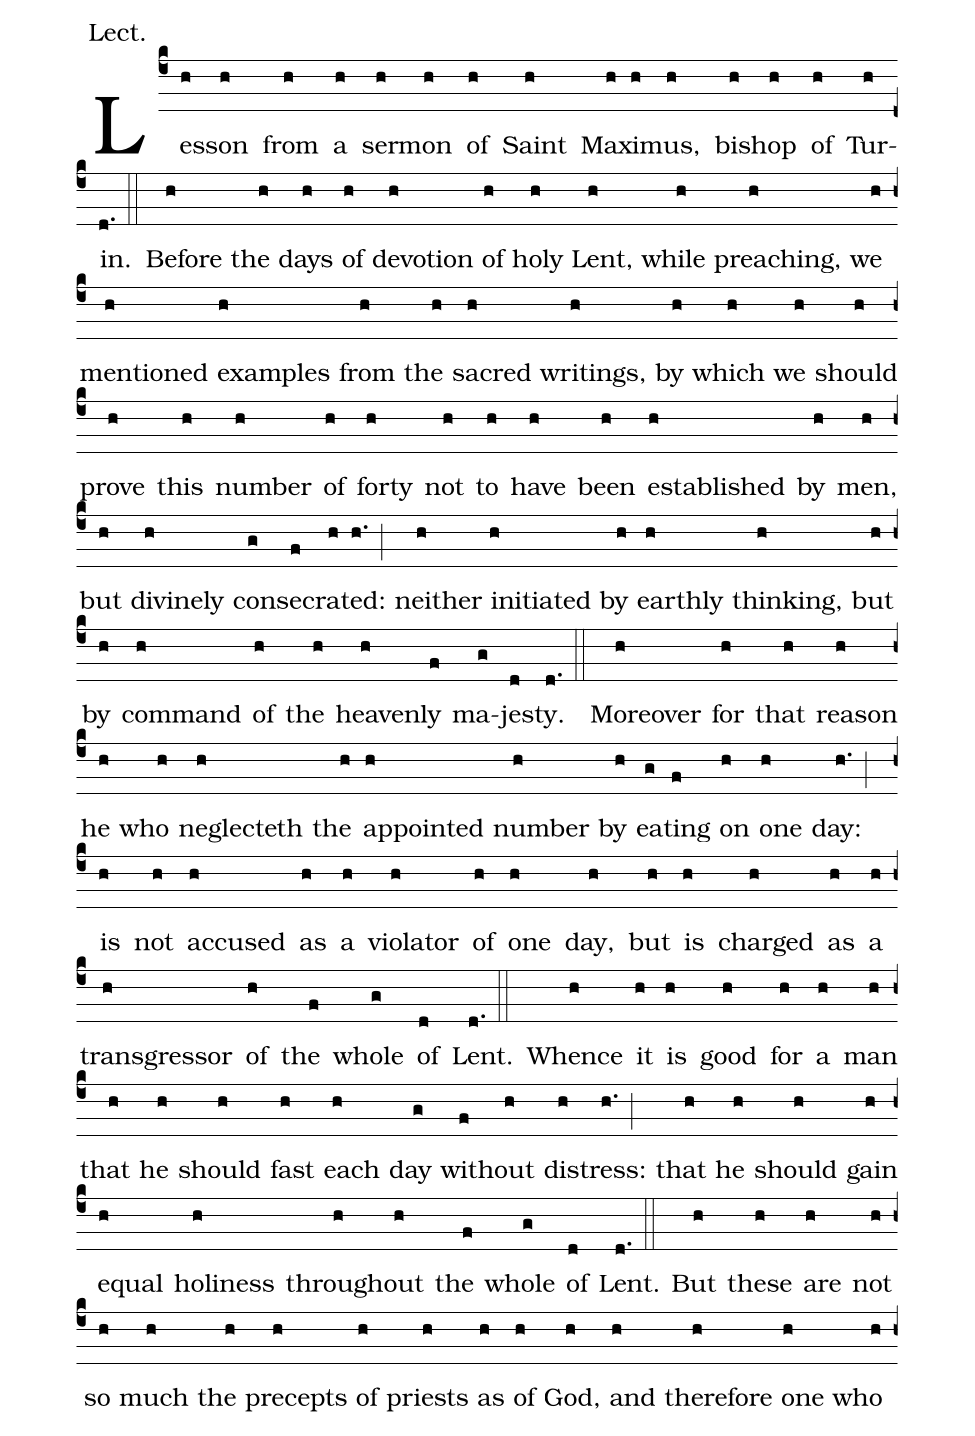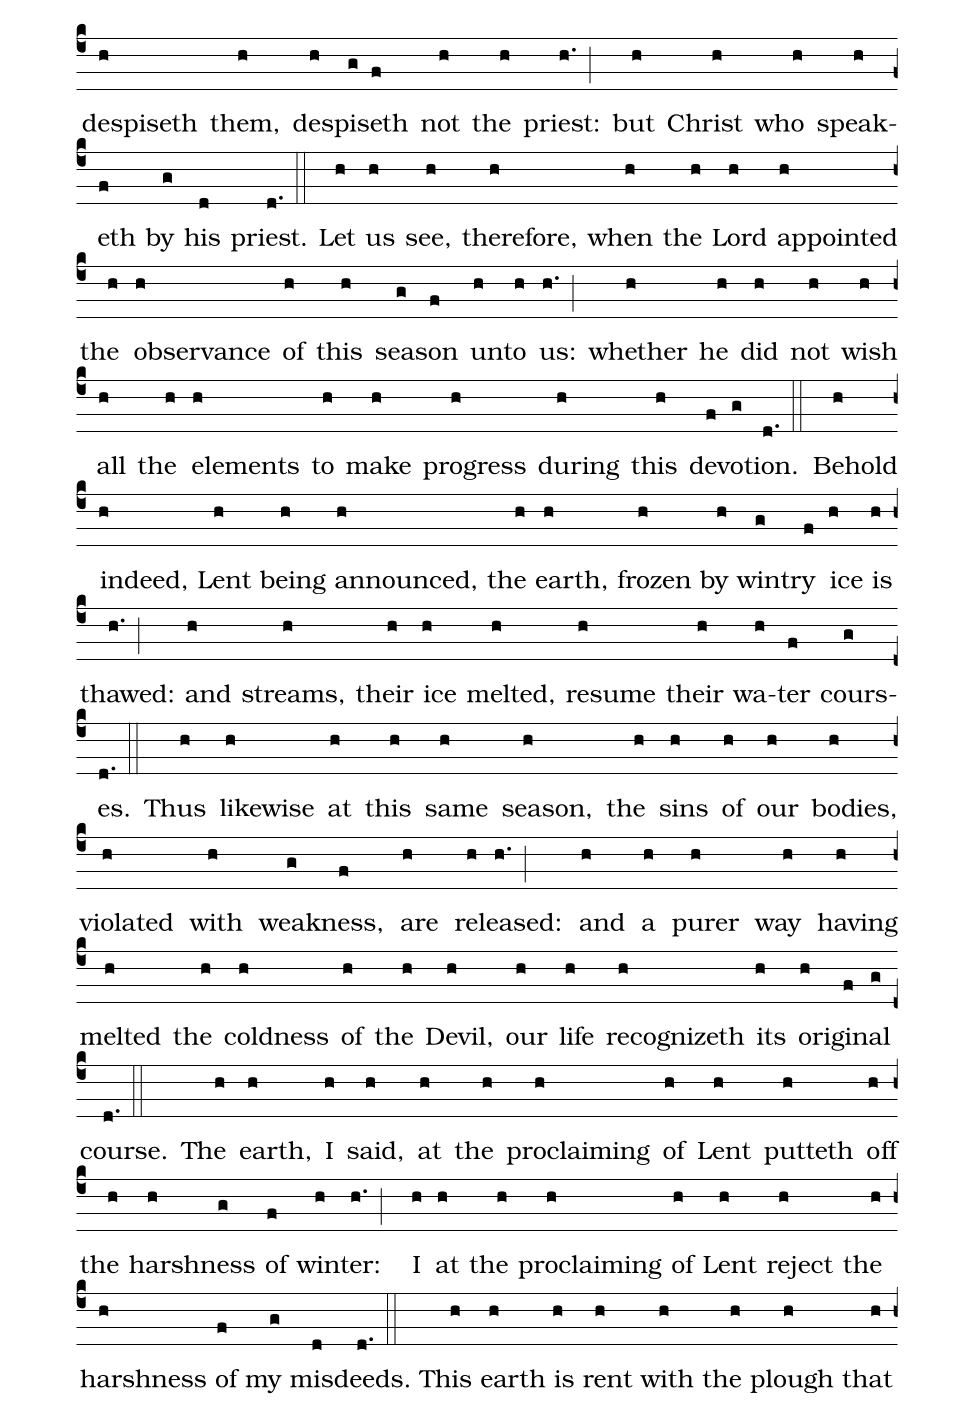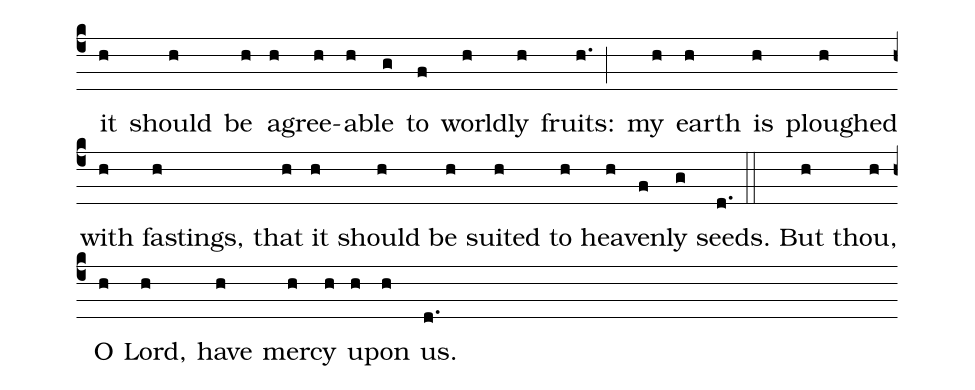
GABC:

annotation: Lect.;
%%
(c4) Les(h)son(h) from(h) a(h) ser(h)mon(h) of(h) Saint(h) Max(h)i(h)mus,(h) bish(h)op(h) of(h) Tur(h)in.(d.::)

Before(h) the(h) days(h) of(h) devotion(h) of(h) holy(h) Lent,(h) while(h) preaching,(h) we(h) mentioned(h) examples(h) from(h) the(h) sacred(h) writings,(h) by(h) which(h) we(h) should(h) prove(h) this(h) number(h) of(h) forty(h) not(h) to(h) have(h) been(h) established(h) by(h) men,(h) but(h) divinely(h) con(g)se(f)crat(h)ed:(h.;) neither(h) initiated(h) by(h) earthly(h) thinking,(h) but(h) by(h) command(h) of(h) the(h) heaven(h)ly(f) ma(g)jes(d)ty.(d.::)

Moreover(h) for(h) that(h) reason(h) he(h) who(h) neglecteth(h) the(h) appointed(h) number(h) by(h) eat(g)ing(f) on(h) one(h) day:(h.;) is(h) not(h) accused(h) as(h) a(h) violator(h) of(h) one(h) day,(h) but(h) is(h) charged(h) as(h) a(h) transgressor(h) of(h) the(f) whole(g) of(d) Lent.(d.::)

Whence(h) it(h) is(h) good(h) for(h) a(h) man(h) that(h) he(h) should(h) fast(h) each(h) day(g) with(f)out(h) dis(h)tress:(h.;) that(h) he(h) should(h) gain(h) equal(h) holiness(h) through(h)out(h) the(f) whole(g) of(d) Lent.(d.::)

But(h) these(h) are(h) not(h) so(h) much(h) the(h) precepts(h) of(h) priests(h) as(h) of(h) God,(h) and(h) therefore(h) one(h) who(h) despiseth(h) them,(h) des(h)pis(g)eth(f) not(h) the(h) priest:(h.;) but(h) Christ(h) who(h) speak(h)eth(f) by(g) his(d) priest.(d.::)

Let(h) us(h) see,(h) therefore,(h) when(h) the(h) Lord(h) appointed(h) the(h) observance(h) of(h) this(h) sea(g)son(f) un(h)to(h) us:(h.;) whether(h) he(h) did(h) not(h) wish(h) all(h) the(h) elements(h) to(h) make(h) progress(h) during(h) this(h) de(f)vo(g)tion.(d.::)

Behold(h) indeed,(h) Lent(h) being(h) announced,(h) the(h) earth,(h) frozen(h) by(h) win(g)try(f) ice(h) is(h) thawed:(h.;) and(h) streams,(h) their(h) ice(h) melted,(h) resume(h) their(h) wa(h)ter(f) cours(g)es.(d.::)

Thus(h) likewise(h) at(h) this(h) same(h) season,(h) the(h) sins(h) of(h) our(h) bodies,(h) violated(h) with(h) weak(g)ness,(f) are(h) re(h)leased:(h.;) and(h) a(h) purer(h) way(h) having(h) melted(h) the(h) coldness(h) of(h) the(h) Devil,(h) our(h) life(h) recognizeth(h) its(h) ori(h)gin(f)al(g) course.(d.::)

The(h) earth,(h) I(h) said,(h) at(h) the(h) proclaiming(h) of(h) Lent(h) putteth(h) off(h) the(h) harsh(h)ness(g) of(f) win(h)ter:(h.;) I(h) at(h) the(h) proclaiming(h) of(h) Lent(h) reject(h) the(h) harshness(h) of(f) my(g) mis(d)deeds.(d.::)

This(h) earth(h) is(h) rent(h) with(h) the(h) plough(h) that(h) it(h) should(h) be(h) a(h)gree(h)a(h)ble(g) to(f) world(h)ly(h) fruits:(h.;) my(h) earth(h) is(h) ploughed(h) with(h) fastings,(h) that(h) it(h) should(h) be(h) suited(h) to(h) hea(h)ven(f)ly(g) seeds.(d.::)

But(h) thou,(h) O(h) Lord,(h) have(h) mer(h)cy(h) u(h)pon(h) us.(d.)
